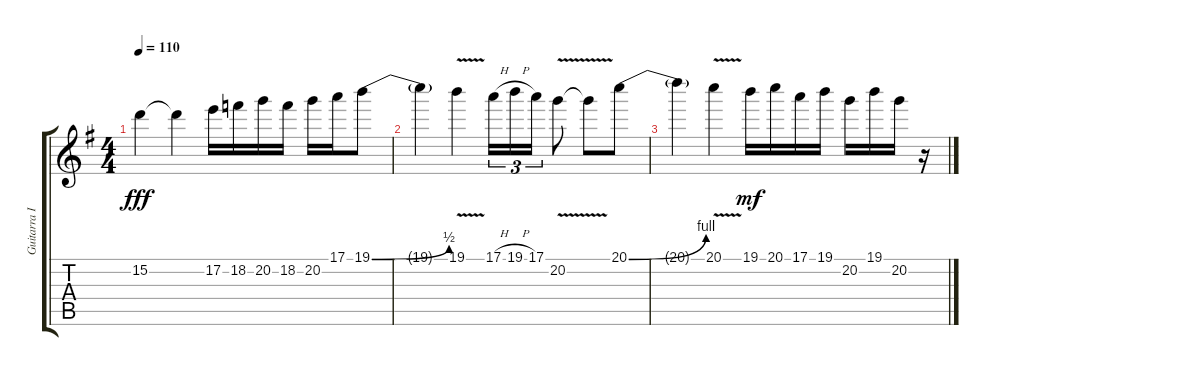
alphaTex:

\track ("Guitarra III" "Guitarra I") {instrument distortionguitar}
\staff {score tabs}
\tuning (E4 B3 G3 D3 A2 E2) {hide}
\ts (4 4)
\tempo 110
\clef g2
\ks g
15.2{t}.4{dy fff} 15.2{t}.4 17.2.16 18.2.16 20.2.16 18.2.16 20.2.16 17.1.16 19.1{be (bend 0 0 60 2)}.8 |
19.1{t}.4 19.1{v}.4 17.1{h}.16{tu (3 2)} 19.1{h}.16{tu (3 2)} 17.1.16{tu (3 2)} 20.2{v}.8 20.2{t}.8 20.1{be (bend 0 0 60 4)}.8 |
20.1{t}.4 20.1{v}.4 19.1.16{dy mf} 20.1.16 17.1.16 19.1.16 20.2.16 19.1.16 20.2.16 r.16
